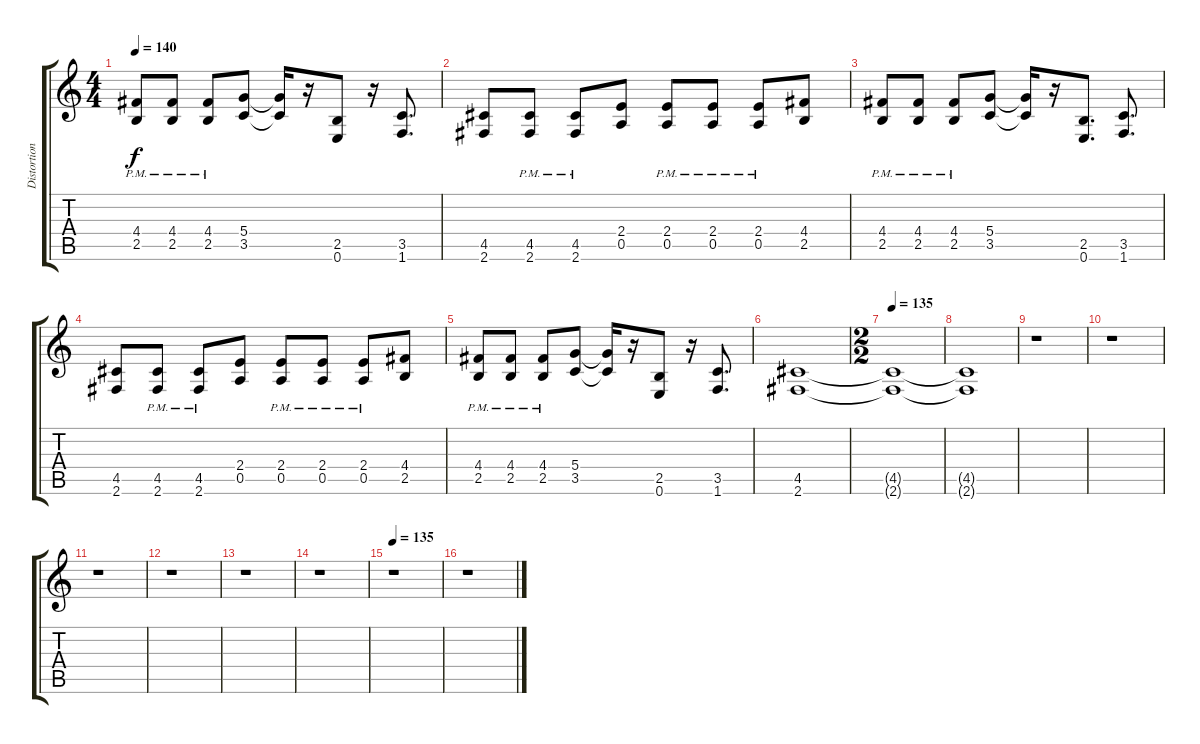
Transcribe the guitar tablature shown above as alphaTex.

\track ("Distortion Rhythm Guitar" "Distortion") {instrument distortionguitar}
\staff {score tabs}
\tuning (E4 B3 G3 D3 A2 E2) {hide}
\ts (4 4)
\tempo 140
\clef g2
\ks c
(4.4{pm} 2.5{pm}).8{dy f} (4.4{pm} 2.5{pm}).8 (4.4{pm} 2.5{pm}).8 (5.4 3.5).8 (5.4{t} 3.5{t}).16 r.16 (2.5 0.6).8 r.16 (3.5 1.6).8{d} |
(4.5 2.6).8 (4.5{pm} 2.6{pm}).8 (4.5{pm} 2.6{pm}).8 (2.4 0.5).8 (2.4{pm} 0.5{pm}).8 (2.4{pm} 0.5{pm}).8 (2.4{pm} 0.5{pm}).8 (4.4 2.5).8 |
(4.4{pm} 2.5{pm}).8 (4.4{pm} 2.5{pm}).8 (4.4{pm} 2.5{pm}).8 (5.4 3.5).8 (5.4{t} 3.5{t}).16 r.16 (2.5 0.6).8{d} (3.5 1.6).8{d} |
(4.5 2.6).8 (4.5{pm} 2.6{pm}).8 (4.5{pm} 2.6{pm}).8 (2.4 0.5).8 (2.4{pm} 0.5{pm}).8 (2.4{pm} 0.5{pm}).8 (2.4{pm} 0.5{pm}).8 (4.4 2.5).8 |
(4.4{pm} 2.5{pm}).8 (4.4{pm} 2.5{pm}).8 (4.4{pm} 2.5{pm}).8 (5.4 3.5).8 (5.4{t} 3.5{t}).16 r.16 (2.5 0.6).8 r.16 (3.5 1.6).8{d} |
(4.5 2.6).1 |
\ts (2 2)
\tempo 135
(4.5{t} 2.6{t}).1{volume 0} |
(4.5{t} 2.6{t}).1 |
r.1{volume 16} |
r.1 |
r.1 |
r.1 |
r.1 |
r.1 |
\tempo 135
r.1 |
r.1
